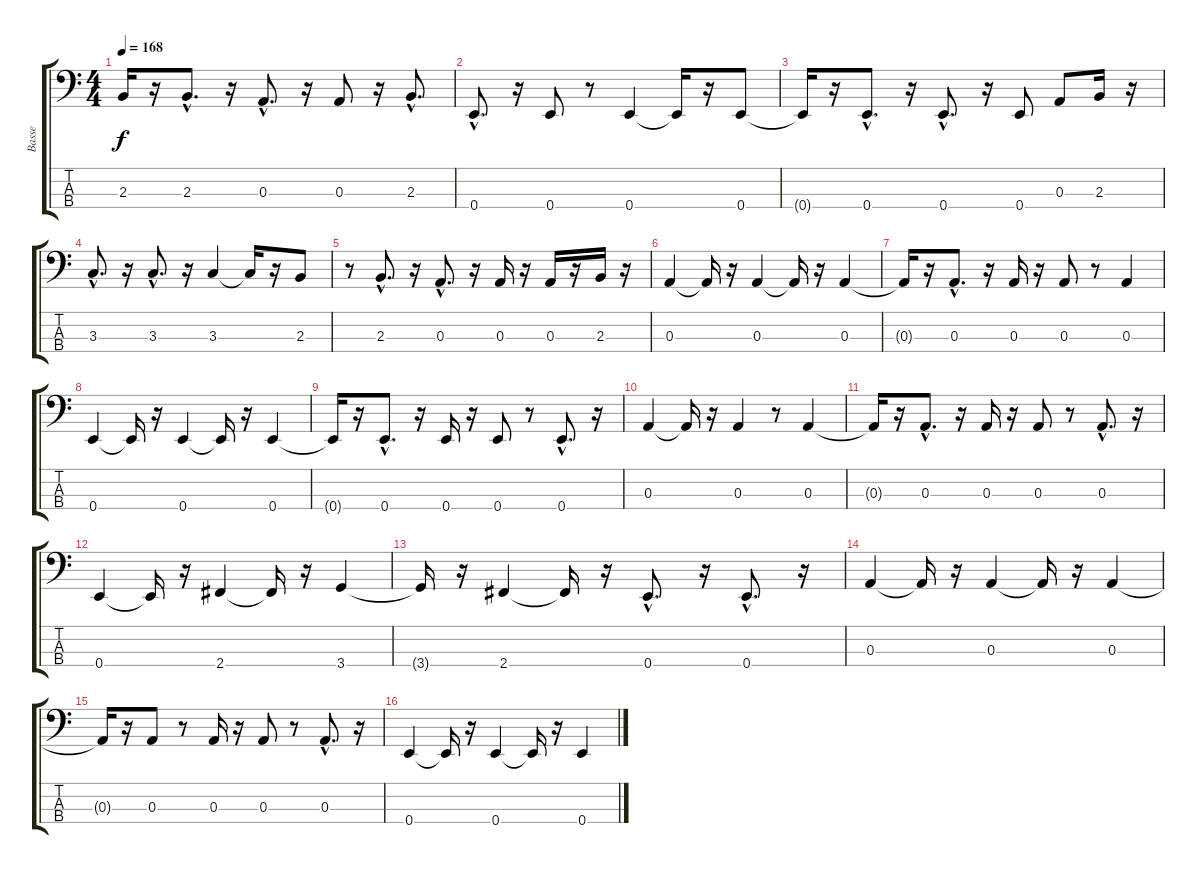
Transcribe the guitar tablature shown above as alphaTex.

\track ("Basse" "Basse") {instrument electricbassfinger}
\staff {score tabs}
\tuning (G2 D2 A1 E1) {hide}
\ts (4 4)
\tempo 168
\clef f4
\ks c
2.3{t}.16{dy f} r.16 2.3{hac}.8{d} r.16 0.3{hac}.8{d} r.16 0.3.8 r.16 2.3{hac}.8{d} |
0.4{hac}.8{d} r.16 0.4.8 r.8 0.4.4 0.4{t}.16 r.16 0.4.8 |
0.4{t}.16 r.16 0.4{hac}.8{d} r.16 0.4{hac}.8{d} r.16 0.4.8 0.3.8 2.3.16 r.16 |
3.3{hac}.8{d} r.16 3.3{hac}.8{d} r.16 3.3.4 3.3{t}.16 r.16 2.3.8 |
r.8 2.3{hac}.8{d} r.16 0.3{hac}.8{d} r.16 0.3.16 r.16 0.3.16 r.16 2.3.16 r.16 |
0.3.4 0.3{t}.16 r.16 0.3.4 0.3{t}.16 r.16 0.3.4 |
0.3{t}.16 r.16 0.3{hac}.8{d} r.16 0.3.16 r.16 0.3.8 r.8 0.3.4 |
0.4.4 0.4{t}.16 r.16 0.4.4 0.4{t}.16 r.16 0.4.4 |
0.4{t}.16 r.16 0.4{hac}.8{d} r.16 0.4.16 r.16 0.4.8 r.8 0.4{hac}.8{d} r.16 |
0.3.4 0.3{t}.16 r.16 0.3.4 r.8 0.3.4 |
0.3{t}.16 r.16 0.3{hac}.8{d} r.16 0.3.16 r.16 0.3.8 r.8 0.3{hac}.8{d} r.16 |
0.4.4 0.4{t}.16 r.16 2.4.4 2.4{t}.16 r.16 3.4.4 |
3.4{t}.16 r.16 2.4.4 2.4{t}.16 r.16 0.4{hac}.8{d} r.16 0.4{hac}.8{d} r.16 |
0.3.4 0.3{t}.16 r.16 0.3.4 0.3{t}.16 r.16 0.3.4 |
0.3{t}.16 r.16 0.3.8 r.8 0.3.16 r.16 0.3.8 r.8 0.3{hac}.8{d} r.16 |
0.4.4 0.4{t}.16 r.16 0.4.4 0.4{t}.16 r.16 0.4.4
